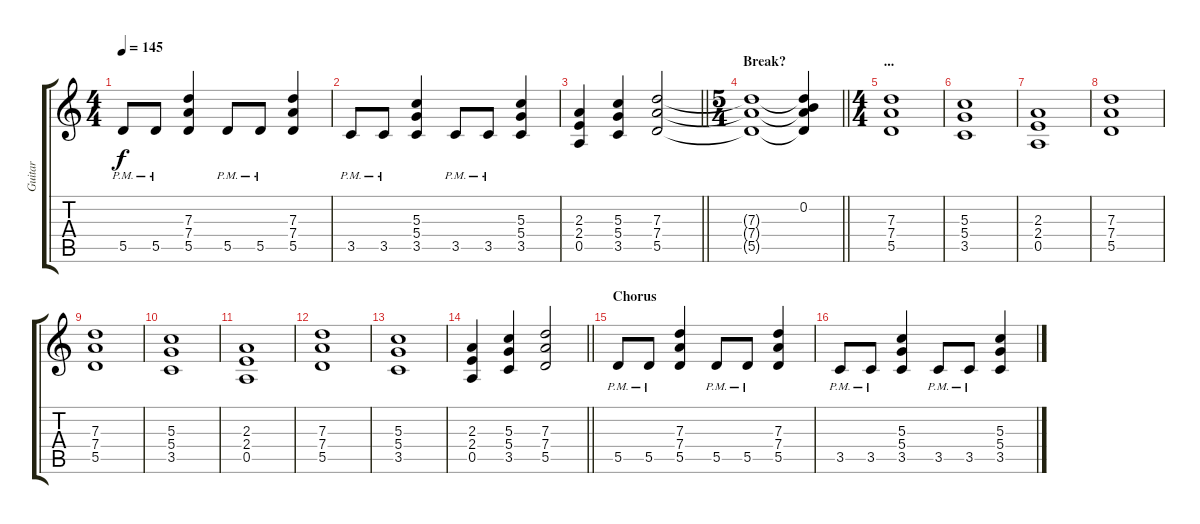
\track ("Guitar" "Guitar") {instrument distortionguitar}
\staff {score tabs}
\tuning (E4 B3 G3 D3 A2 D2) {hide}
\ts (4 4)
\tempo 145
\clef g2
\ks c
5.5{pm}.8{dy f} 5.5{pm}.8 (7.3 7.4 5.5).4 5.5{pm}.8 5.5{pm}.8 (7.3 7.4 5.5).4 |
3.5{pm}.8 3.5{pm}.8 (5.3 5.4 3.5).4 3.5{pm}.8 3.5{pm}.8 (5.3 5.4 3.5).4 |
\barLineRight lightlight
(2.3 2.4 0.5).4 (5.3 5.4 3.5).4 (7.3 7.4 5.5).2 |
\ts (5 4)
\section ("" "Break?")
\barLineRight lightlight
(7.3{t} 7.4{t} 5.5{t}).1 (0.2 7.3{t} 7.4{t} 5.5{t}).4 |
\ts (4 4)
\section ("" "...")
(7.3 7.4 5.5).1 |
(5.3 5.4 3.5).1 |
(2.3 2.4 0.5).1 |
(7.3 7.4 5.5).1 |
(7.3 7.4 5.5).1 |
(5.3 5.4 3.5).1 |
(2.3 2.4 0.5).1 |
(7.3 7.4 5.5).1 |
(5.3 5.4 3.5).1 |
\barLineRight lightlight
(2.3 2.4 0.5).4 (5.3 5.4 3.5).4 (7.3 7.4 5.5).2 |
\section ("" "Chorus")
5.5{pm}.8 5.5{pm}.8 (7.3 7.4 5.5).4 5.5{pm}.8 5.5{pm}.8 (7.3 7.4 5.5).4 |
3.5{pm}.8 3.5{pm}.8 (5.3 5.4 3.5).4 3.5{pm}.8 3.5{pm}.8 (5.3 5.4 3.5).4
